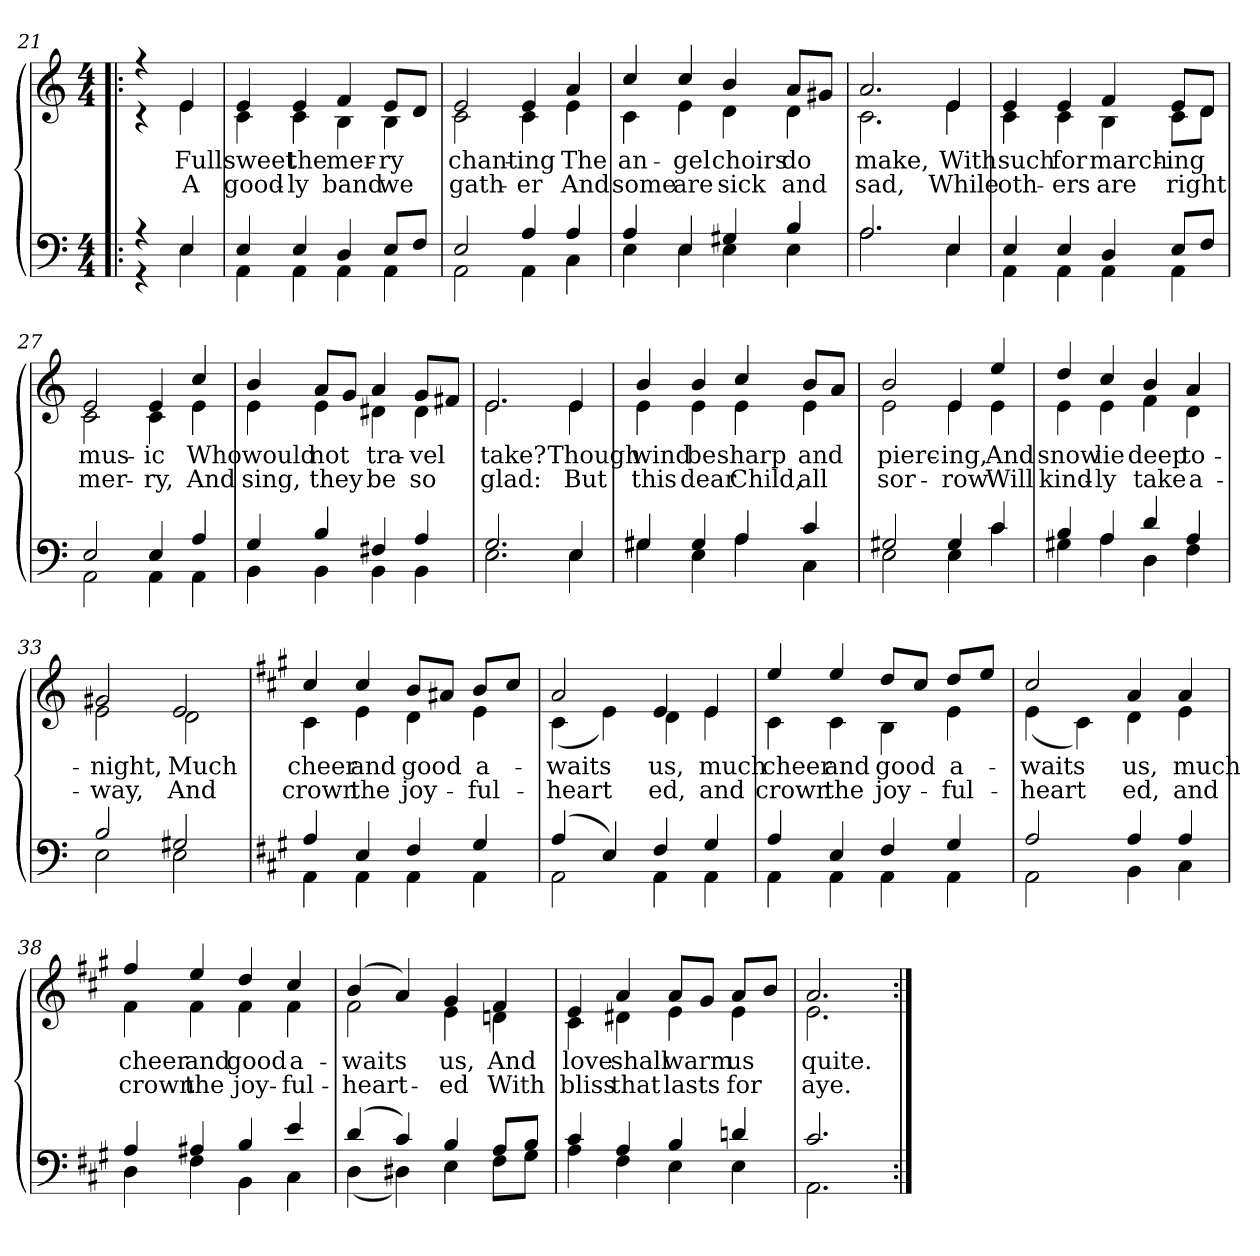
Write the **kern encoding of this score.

**kern	**kern	**text	**text
*part2	*part1	*part1	*part1
*staff2	*staff1	*staff1	*staff1
!!LO:LB:g=z
*clefF4	*clefG2	*	*
*k[]	*k[]	*	*
*C:	*C:	*	*
*M4/4	*M4/4	*	*
=21!|:	=21!|:	=21!|:	=21!|:
*^	*^	*	*
4r	4r	4r	4r	.	.
!	!	!	!	!LO:LY:b	!LO:LY:b
4E/	4E\	4e/	4e\	Full	A
=22	=22	=22	=22	=22	=22
!	!	!	!	!LO:LY:b	!LO:LY:b
4E/	4AA\	4e/	4c\	sweet	good-
!	!	!	!	!LO:LY:b	!LO:LY:b
4E/	4AA\	4e/	4c\	the	-ly
!	!	!	!	!LO:LY:b	!LO:LY:b
4D/	4AA\	4f/	4B\	mer-	band
!	!	!	!	!LO:LY:b	!LO:LY:b
8E/L	4AA\	8e/L	4B\	-ry	we
8F/J	.	8d/J	.	.	.
=23	=23	=23	=23	=23	=23
!	!	!	!	!LO:LY:b	!LO:LY:b
2E/	2AA\	2e/	2c\	chant-	gath-
!	!	!	!	!LO:LY:b	!LO:LY:b
4A/	4AA\	4e/	4c\	-ing	-er
!	!	!	!	!LO:LY:b	!LO:LY:b
4A/	4C\	4a/	4e\	The	And
=24	=24	=24	=24	=24	=24
!	!	!	!	!LO:LY:b	!LO:LY:b
4A/	4E\	4cc/	4c\	an-	some
!	!	!	!	!LO:LY:b	!LO:LY:b
4E/	4E\	4cc/	4e\	-gel	are
!	!	!	!	!LO:LY:b	!LO:LY:b
4G#X/	4E\	4b/	4d\	choirs	sick
!	!	!	!	!LO:LY:b	!LO:LY:b
4B/	4E\	8a/L	4d\	do	and
.	.	8g#X/J	.	.	.
=25	=25	=25	=25	=25	=25
!	!	!	!	!LO:LY:b	!LO:LY:b
2.A/	2.A\	2.a/	2.c\	make,	sad,
!	!	!	!	!LO:LY:b	!LO:LY:b
4E/	4E\	4e/	4e\	With	While
=26	=26	=26	=26	=26	=26
!	!	!	!	!LO:LY:b	!LO:LY:b
4E/	4AA\	4e/	4c\	such	oth-
!	!	!	!	!LO:LY:b	!LO:LY:b
4E/	4AA\	4e/	4c\	for	-ers
!	!	!	!	!LO:LY:b	!LO:LY:b
4D/	4AA\	4f/	4B\	march-	are
!	!	!	!	!LO:LY:b	!LO:LY:b
8E/L	4AA\	8e/L	8c\L	-ing	right
8F/J	.	8d/J	8d\J	.	.
!!LO:LB:g=z	!!
=27	=27	=27	=27	=27	=27
!	!	!	!	!LO:LY:b	!LO:LY:b
2E/	2AA\	2e/	2c\	mus-	mer-
!	!	!	!	!LO:LY:b	!LO:LY:b
4E/	4AA\	4e/	4c\	-ic	-ry,
!	!	!	!	!LO:LY:b	!LO:LY:b
4A/	4AA\	4cc/	4e\	Who	And
=28	=28	=28	=28	=28	=28
!	!	!	!	!LO:LY:b	!LO:LY:b
4G/	4BB\	4b/	4e\	would	sing,
!	!	!	!	!LO:LY:b	!LO:LY:b
4B/	4BB\	8a/L	4e\	not	they
.	.	8g/J	.	.	.
!	!	!	!	!LO:LY:b	!LO:LY:b
4F#X/	4BB\	4a/	4d#X\	tra-	be
!	!	!	!	!LO:LY:b	!LO:LY:b
4A/	4BB\	8g/L	4d#\	-vel	so
.	.	8f#X/J	.	.	.
=29	=29	=29	=29	=29	=29
!	!	!	!	!LO:LY:b	!LO:LY:b
2.G/	2.E\	2.e/	2.e\	take?	glad:
!	!	!	!	!LO:LY:b	!LO:LY:b
4E/	4E\	4e/	4e\	Though	But
=30	=30	=30	=30	=30	=30
!	!	!	!	!LO:LY:b	!LO:LY:b
4G#X/	4G#X\	4b/	4e\	wind	this
!	!	!	!	!LO:LY:b	!LO:LY:b
4G#/	4E\	4b/	4e\	be	dear
!	!	!	!	!LO:LY:b	!LO:LY:b
4A/	4A\	4cc/	4e\	sharp	Child,
!	!	!	!	!LO:LY:b	!LO:LY:b
4c/	4C\	8b/L	4e\	and	all
.	.	8a/J	.	.	.
=31	=31	=31	=31	=31	=31
!	!	!	!	!LO:LY:b	!LO:LY:b
2G#X/	2E\	2b/	2e\	pierc-	sor-
!	!	!	!	!LO:LY:b	!LO:LY:b
4G#/	4E\	4e/	4e\	-ing,	-row
!	!	!	!	!LO:LY:b	!LO:LY:b
4c/	4c\	4ee/	4e\	And	Will
=32	=32	=32	=32	=32	=32
!	!	!	!	!LO:LY:b	!LO:LY:b
4B/	4G#X\	4dd/	4e\	snow	kind-
!	!	!	!	!LO:LY:b	!LO:LY:b
4A/	4A\	4cc/	4e\	lie	-ly
!	!	!	!	!LO:LY:b	!LO:LY:b
4d/	4D\	4b/	4f\	deep	take
!	!	!	!	!LO:LY:b	!LO:LY:b
4A/	4F\	4a/	4d\	to-	a-
!!LO:PB:g=z	!!
=33	=33	=33	=33	=33	=33
!	!	!	!	!LO:LY:b	!LO:LY:b
2B/	2E\	2g#X/	2e\	-night,	-way,
!	!	!	!	!LO:LY:b	!LO:LY:b
2G#X/	2E\	2e/	2d\	Much	And
=34	=34	=34	=34	=34	=34
*k[f#c#g#]	*	*k[f#c#g#]	*	*	*
*A:	*	*A:	*	*	*
!	!	!	!	!LO:LY:b	!LO:LY:b
4A/	4AA\	4cc#/	4c#\	cheer	crown
!	!	!	!	!LO:LY:b	!LO:LY:b
4E/	4AA\	4cc#/	4e\	and	the
!	!	!	!	!LO:LY:b	!LO:LY:b
4F#/	4AA\	8b/L	4d\	good	joy-
.	.	8a#X/J	.	.	.
!	!	!	!	!LO:LY:b	!LO:LY:b
4G#/	4AA\	8b/L	4e\	a-	-ful-
.	.	8cc#/J	.	.	.
=35	=35	=35	=35	=35	=35
!	!	!	!	!LO:LY:b	!LO:LY:b
(>4A/	2AA\	2a/	(<4c#\	-waits	-heart­
4E/)	.	.	4e\)	.	.
!	!	!	!	!LO:LY:b	!LO:LY:b
4F#/	4AA\	4e/	4d\	us,	ed,
!	!	!	!	!LO:LY:b	!LO:LY:b
4G#/	4AA\	4e/	4e\	much	and
=36	=36	=36	=36	=36	=36
!	!	!	!	!LO:LY:b	!LO:LY:b
4A/	4AA\	4ee/	4c#\	cheer	crown
!	!	!	!	!LO:LY:b	!LO:LY:b
4E/	4AA\	4ee/	4c#\	and	the
!	!	!	!	!LO:LY:b	!LO:LY:b
4F#/	4AA\	8dd/L	4B\	good	joy-
.	.	8cc#/J	.	.	.
!	!	!	!	!LO:LY:b	!LO:LY:b
4G#/	4AA\	8dd/L	4e\	a-	-ful-
.	.	8ee/J	.	.	.
=37	=37	=37	=37	=37	=37
!	!	!	!	!LO:LY:b	!LO:LY:b
2A/	2AA\	2cc#/	(<4e\	-waits	-heart­
.	.	.	4c#\)	.	.
!	!	!	!	!LO:LY:b	!LO:LY:b
4A/	4BB\	4a/	4d\	us,	ed,
!	!	!	!	!LO:LY:b	!LO:LY:b
4A/	4C#\	4a/	4e\	much	and
!!LO:LB:g=z	!!
=38	=38	=38	=38	=38	=38
!	!	!	!	!LO:LY:b	!LO:LY:b
4A/	4D\	4ff#/	4f#\	cheer	crown
!	!	!	!	!LO:LY:b	!LO:LY:b
4A#X/	4F#\	4ee/	4f#\	and	the
!	!	!	!	!LO:LY:b	!LO:LY:b
4B/	4BB\	4dd/	4f#\	good	joy-
!	!	!	!	!LO:LY:b	!LO:LY:b
4e/	4C#\	4cc#/	4f#\	a-	-ful-
=39	=39	=39	=39	=39	=39
!	!	!	!	!LO:LY:b	!LO:LY:b
(>4d/	(<4D\	(>4b/	2f#\	-waits	-heart-
4c#/)	4D#X\)	4a/)	.	.	.
!	!	!	!	!LO:LY:b	!LO:LY:b
4B/	4E\	4g#/	4e\	us,	-ed
!	!	!	!	!LO:LY:b	!LO:LY:b
8A/L	8F#\L	4f#/	4dn\	And	With
8B/J	8G#\J	.	.	.	.
=40	=40	=40	=40	=40	=40
!	!	!	!	!LO:LY:b	!LO:LY:b
4c#/	4A\	4e/	4c#\	love	bliss
!	!	!	!	!LO:LY:b	!LO:LY:b
4A/	4F#\	4a/	4d#X\	shall	that
!	!	!	!	!LO:LY:b	!LO:LY:b
4B/	4E\	8a/L	4e\	warm	lasts
.	.	8g#/J	.	.	.
!	!	!	!	!LO:LY:b	!LO:LY:b
4dni/	4E\	8a/L	4e\	us	for
.	.	8b/J	.	.	.
=41	=41	=41	=41	=41	=41
!	!	!	!	!LO:LY:b	!LO:LY:b
2.c#/	2.AA\	2.a/	2.e\	quite.	aye.
*v	*v	*	*	*	*
*	*v	*v	*	*
=:|!	=:|!	=:|!	=:|!
*-	*-	*-	*-
